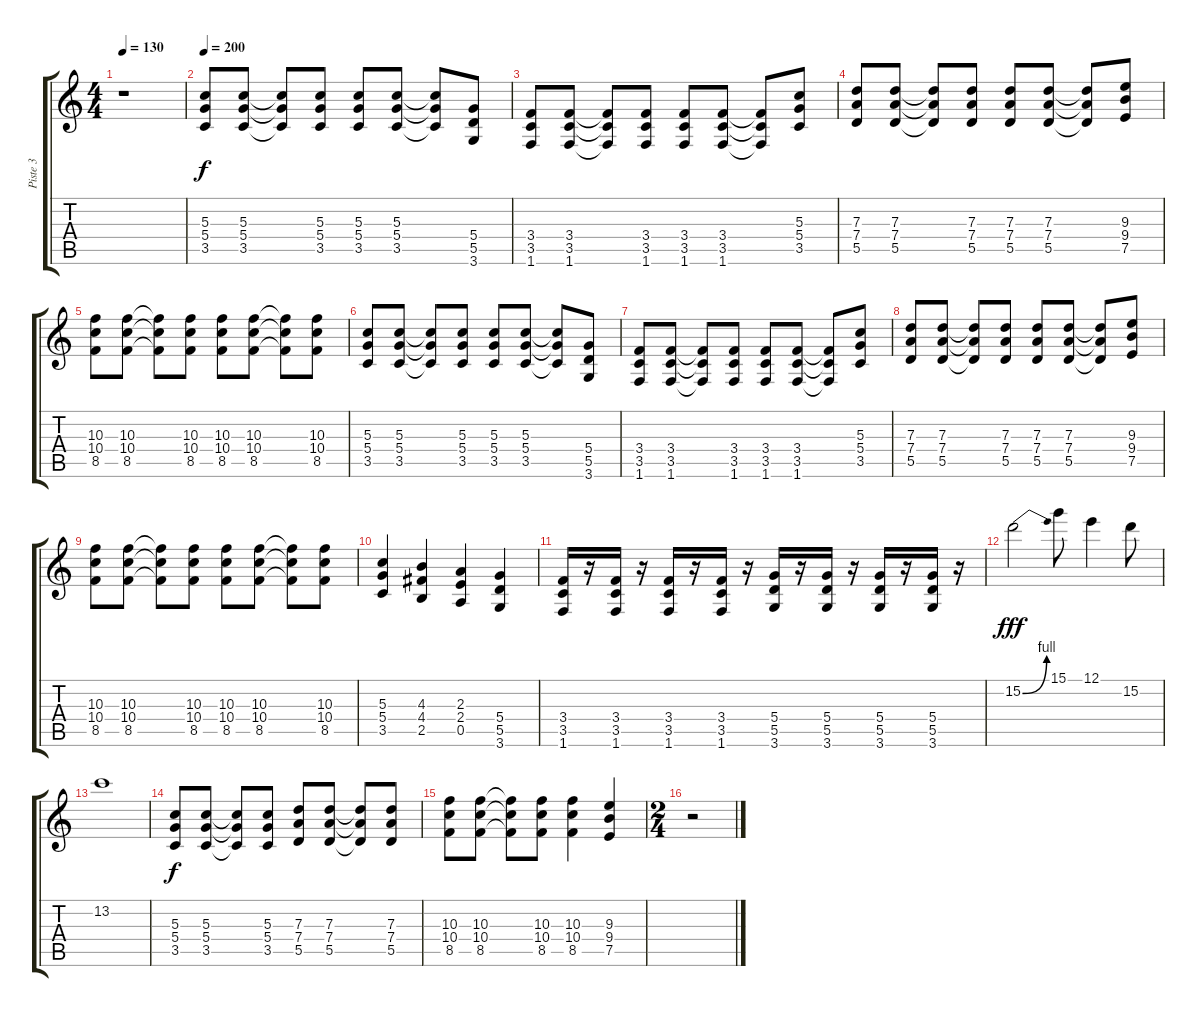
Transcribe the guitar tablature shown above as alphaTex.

\track ("Piste 3" "Piste 3") {instrument overdrivenguitar}
\staff {score tabs}
\tuning (E4 B3 G3 D3 A2 E2) {hide}
\ts (4 4)
\tempo 130
\clef g2
\ks c
r.1{dy f} |
\tempo 200
(5.3 5.4 3.5).8 (5.3 5.4 3.5).8 (5.3{t} 5.4{t} 3.5{t}).8 (5.3 5.4 3.5).8 (5.3 5.4 3.5).8 (5.3 5.4 3.5).8 (5.3{t} 5.4{t} 3.5{t}).8 (5.4 5.5 3.6).8 |
(3.4 3.5 1.6).8 (3.4 3.5 1.6).8 (3.4{t} 3.5{t} 1.6{t}).8 (3.4 3.5 1.6).8 (3.4 3.5 1.6).8 (3.4 3.5 1.6).8 (3.4{t} 3.5{t} 1.6{t}).8 (5.3 5.4 3.5).8 |
(7.3 7.4 5.5).8 (7.3 7.4 5.5).8 (7.3{t} 7.4{t} 5.5{t}).8 (7.3 7.4 5.5).8 (7.3 7.4 5.5).8 (7.3 7.4 5.5).8 (7.3{t} 7.4{t} 5.5{t}).8 (9.3 9.4 7.5).8 |
(10.3 10.4 8.5).8 (10.3 10.4 8.5).8 (10.3{t} 10.4{t} 8.5{t}).8 (10.3 10.4 8.5).8 (10.3 10.4 8.5).8 (10.3 10.4 8.5).8 (10.3{t} 10.4{t} 8.5{t}).8 (10.3 10.4 8.5).8 |
(5.3 5.4 3.5).8 (5.3 5.4 3.5).8 (5.3{t} 5.4{t} 3.5{t}).8 (5.3 5.4 3.5).8 (5.3 5.4 3.5).8 (5.3 5.4 3.5).8 (5.3{t} 5.4{t} 3.5{t}).8 (5.4 5.5 3.6).8 |
(3.4 3.5 1.6).8 (3.4 3.5 1.6).8 (3.4{t} 3.5{t} 1.6{t}).8 (3.4 3.5 1.6).8 (3.4 3.5 1.6).8 (3.4 3.5 1.6).8 (3.4{t} 3.5{t} 1.6{t}).8 (5.3 5.4 3.5).8 |
(7.3 7.4 5.5).8 (7.3 7.4 5.5).8 (7.3{t} 7.4{t} 5.5{t}).8 (7.3 7.4 5.5).8 (7.3 7.4 5.5).8 (7.3 7.4 5.5).8 (7.3{t} 7.4{t} 5.5{t}).8 (9.3 9.4 7.5).8 |
(10.3 10.4 8.5).8 (10.3 10.4 8.5).8 (10.3{t} 10.4{t} 8.5{t}).8 (10.3 10.4 8.5).8 (10.3 10.4 8.5).8 (10.3 10.4 8.5).8 (10.3{t} 10.4{t} 8.5{t}).8 (10.3 10.4 8.5).8 |
(5.3 5.4 3.5).4 (4.3 4.4 2.5).4 (2.3 2.4 0.5).4 (5.4 5.5 3.6).4 |
(3.4 3.5 1.6).16 r.16 (3.4 3.5 1.6).16 r.16 (3.4 3.5 1.6).16 r.16 (3.4 3.5 1.6).16 r.16 (5.4 5.5 3.6).16 r.16 (5.4 5.5 3.6).16 r.16 (5.4 5.5 3.6).16 r.16 (5.4 5.5 3.6).16 r.16 |
15.2{be (bend 0 0 60 4)}.2{dy fff} 15.1.8 12.1.4 15.2.8 |
13.2.1 |
(5.3 5.4 3.5).8{dy f} (5.3 5.4 3.5).8 (5.3{t} 5.4{t} 3.5{t}).8 (5.3 5.4 3.5).8 (7.3 7.4 5.5).8 (7.3 7.4 5.5).8 (7.3{t} 7.4{t} 5.5{t}).8 (7.3 7.4 5.5).8 |
(10.3 10.4 8.5).8 (10.3 10.4 8.5).8 (10.3{t} 10.4{t} 8.5{t}).8 (10.3 10.4 8.5).8 (10.3 10.4 8.5).4 (9.3 9.4 7.5).4 |
\ts (2 4)
r.2
